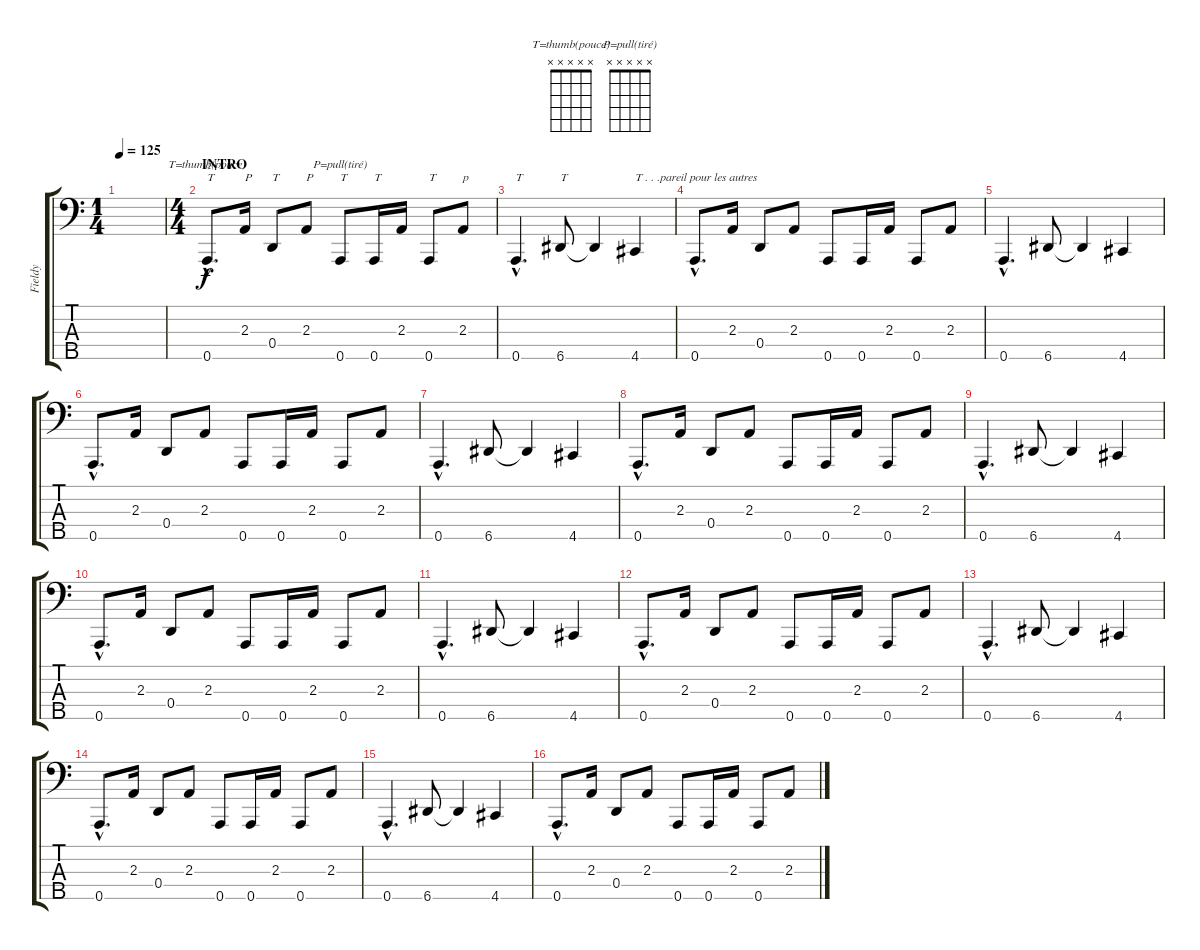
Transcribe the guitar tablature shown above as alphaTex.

\track ("Fieldy" "Fieldy") {instrument slapbass1}
\staff {score tabs}
\tuning (F2 C2 G1 D1 A0) {hide}
\chord ("T=thumb(pouce)" x x x x x) {firstfret 0}
\chord ("P=pull(tiré)" x x x x x) {firstfret 0}
\ts (1 4)
\tempo 125
\clef f4
\ks c
|
\ts (4 4)
\section ("" "INTRO")
0.5{hac}.8{d ch "T=thumb(pouce)" txt "T"} 2.3.16{txt "P"} 0.4.8{txt "T"} 2.3.8{txt "P"} 0.5.8{ch "P=pull(tiré)" txt "T"} 0.5.16{txt "T"} 2.3.16 0.5.8{txt "T"} 2.3.8{txt "p"} |
0.5{hac}.4{d txt "T"} 6.5.8{txt "T"} 6.5{t}.4 4.5.4{txt "T . . .pareil pour les autres"} |
0.5{hac}.8{d} 2.3.16 0.4.8 2.3.8 0.5.8 0.5.16 2.3.16 0.5.8 2.3.8 |
0.5{hac}.4{d} 6.5.8 6.5{t}.4 4.5.4 |
0.5{hac}.8{d} 2.3.16 0.4.8 2.3.8 0.5.8 0.5.16 2.3.16 0.5.8 2.3.8 |
0.5{hac}.4{d} 6.5.8 6.5{t}.4 4.5.4 |
0.5{hac}.8{d} 2.3.16 0.4.8 2.3.8 0.5.8 0.5.16 2.3.16 0.5.8 2.3.8 |
0.5{hac}.4{d} 6.5.8 6.5{t}.4 4.5.4 |
0.5{hac}.8{d} 2.3.16 0.4.8 2.3.8 0.5.8 0.5.16 2.3.16 0.5.8 2.3.8 |
0.5{hac}.4{d} 6.5.8 6.5{t}.4 4.5.4 |
0.5{hac}.8{d} 2.3.16 0.4.8 2.3.8 0.5.8 0.5.16 2.3.16 0.5.8 2.3.8 |
0.5{hac}.4{d} 6.5.8 6.5{t}.4 4.5.4 |
0.5{hac}.8{d} 2.3.16 0.4.8 2.3.8 0.5.8 0.5.16 2.3.16 0.5.8 2.3.8 |
0.5{hac}.4{d} 6.5.8 6.5{t}.4 4.5.4 |
0.5{hac}.8{d} 2.3.16 0.4.8 2.3.8 0.5.8 0.5.16 2.3.16 0.5.8 2.3.8
